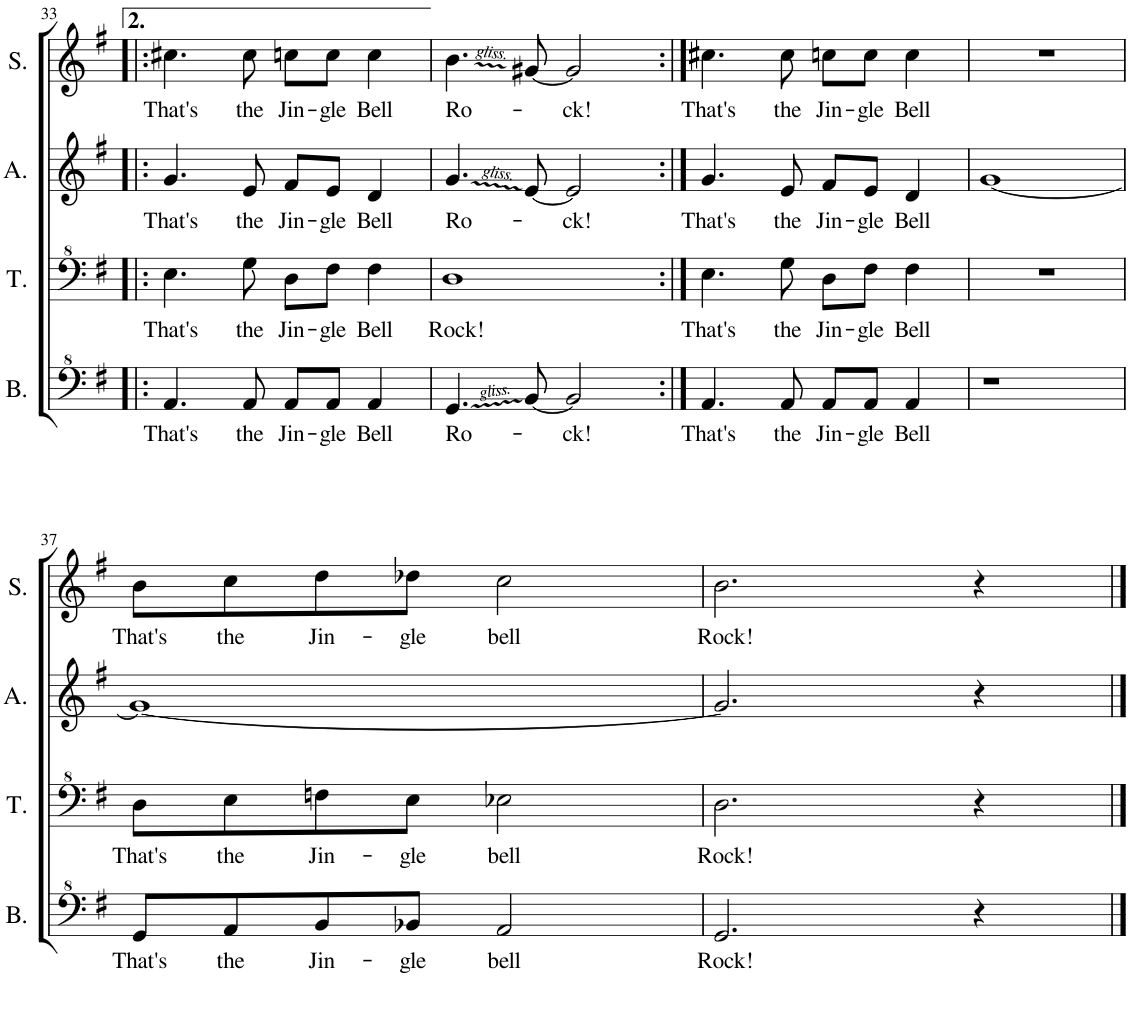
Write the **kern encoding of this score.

**kern	**text	**kern	**text	**kern	**text	**kern	**text
*part4	*part4	*part3	*part3	*part2	*part2	*part1	*part1
*staff4	*staff4	*staff3	*staff3	*staff2	*staff2	*staff1	*staff1
*I"Bass	*	*I"Tenor	*	*I"Alto	*	*I"Soprano	*
*I'B.	*	*I'T.	*	*I'A.	*	*I'S.	*
!!LO:PB:g=z
*clefF^4	*	*clefF^4	*	*clefG2	*	*clefG2	*
*k[f#]	*	*k[f#]	*	*k[f#]	*	*k[f#]	*
*M4/4	*	*M4/4	*	*M4/4	*	*M4/4	*
*met(c)	*	*met(c)	*	*met(c)	*	*met(c)	*
=33!|:	=33!|:	=33!|:	=33!|:	=33!|:	=33!|:	=33!|:	=33!|:
!	!LO:LY:b	!	!LO:LY:b	!	!LO:LY:b	!	!LO:LY:b
4.A/	That's	4.e\	That's	4.g/	That's	4.cc#X\	That's
!	!LO:LY:b	!	!LO:LY:b	!	!LO:LY:b	!	!LO:LY:b
8A/	the	8g\	the	8e/	the	8cc#\	the
!	!LO:LY:b	!	!LO:LY:b	!	!LO:LY:b	!	!LO:LY:b
8A/L	Jin-	8d\L	Jin-	8f#/L	Jin-	8ccn\L	Jin-
!	!LO:LY:b	!	!LO:LY:b	!	!LO:LY:b	!	!LO:LY:b
8A/J	-gle	8f#\J	-gle	8e/J	-gle	8cc\J	-gle
!	!LO:LY:b	!	!LO:LY:b	!	!LO:LY:b	!	!LO:LY:b
4A/	Bell	4f#\	Bell	4d/	Bell	4cc\	Bell
=34	=34	=34	=34	=34	=34	=34	=34
!	!LO:LY:b	!	!LO:LY:b	!	!LO:LY:b	!	!LO:LY:b
4.G/	Ro-	1d	Rock!	4.g/	Ro-	4.b\	Ro-
[8B/	.	.	.	[8e/	.	[8g#X/	.
!	!LO:LY:b	!	!	!	!LO:LY:b	!	!LO:LY:b
2B/]	-ck!	.	.	2e/]	-ck!	2g#/]	-ck!
=35:|!	=35:|!	=35:|!	=35:|!	=35:|!	=35:|!	=35:|!	=35:|!
!	!LO:LY:b	!	!LO:LY:b	!	!LO:LY:b	!	!LO:LY:b
4.A/	That's	4.e\	That's	4.g/	That's	4.cc#X\	That's
!	!LO:LY:b	!	!LO:LY:b	!	!LO:LY:b	!	!LO:LY:b
8A/	the	8g\	the	8e/	the	8cc#\	the
!	!LO:LY:b	!	!LO:LY:b	!	!LO:LY:b	!	!LO:LY:b
8A/L	Jin-	8d\L	Jin-	8f#/L	Jin-	8ccn\L	Jin-
!	!LO:LY:b	!	!LO:LY:b	!	!LO:LY:b	!	!LO:LY:b
8A/J	-gle	8f#\J	-gle	8e/J	-gle	8cc\J	-gle
!	!LO:LY:b	!	!LO:LY:b	!	!LO:LY:b	!	!LO:LY:b
4A/	Bell	4f#\	Bell	4d/	Bell	4cc\	Bell
=36	=36	=36	=36	=36	=36	=36	=36
1r	.	1r	.	[1g	.	1r	.
!!LO:LB:g=z
=37	=37	=37	=37	=37	=37	=37	=37
!	!LO:LY:b	!	!LO:LY:b	!	!	!	!LO:LY:b
8G/L	That's	8d\L	That's	1g_	.	8b\L	That's
!	!LO:LY:b	!	!LO:LY:b	!	!	!	!LO:LY:b
8A/	the	8e\	the	.	.	8cc\	the
!	!LO:LY:b	!	!LO:LY:b	!	!	!	!LO:LY:b
8B/	Jin-	8fn\	Jin-	.	.	8dd\	Jin-
!	!LO:LY:b	!	!LO:LY:b	!	!	!	!LO:LY:b
8B-X/J	-gle	8e\J	-gle	.	.	8dd-X\J	-gle
!	!LO:LY:b	!	!LO:LY:b	!	!	!	!LO:LY:b
2A/	bell	2e-X\	bell	.	.	2cc\	bell
=38	=38	=38	=38	=38	=38	=38	=38
!	!LO:LY:b	!	!LO:LY:b	!	!	!	!LO:LY:b
2.G/	Rock!	2.d\	Rock!	2.g/]	.	2.b\	Rock!
4r	.	4r	.	4r	.	4r	.
==	==	==	==	==	==	==	==
*-	*-	*-	*-	*-	*-	*-	*-
